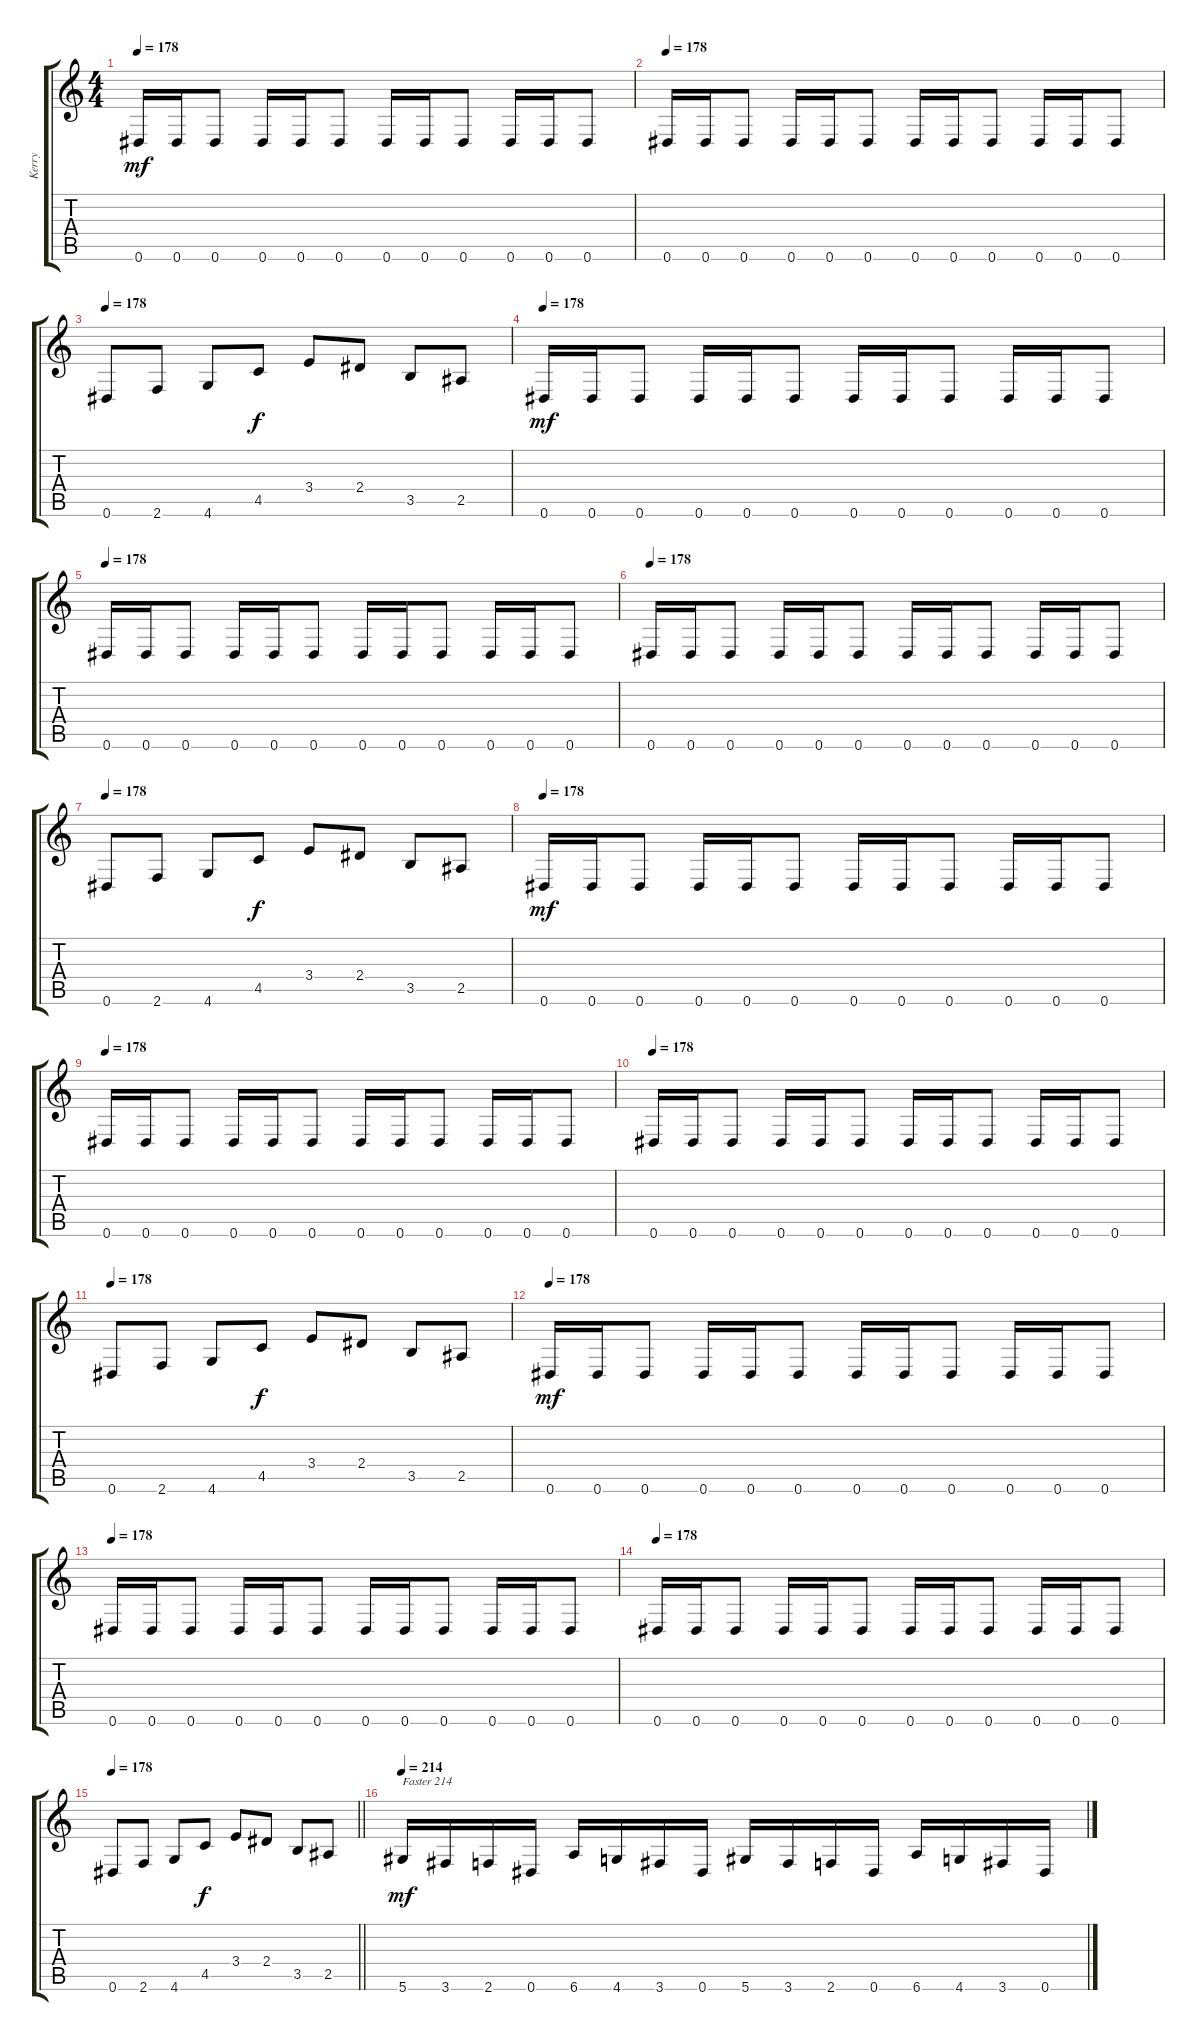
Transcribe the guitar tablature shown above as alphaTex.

\track ("Kerry" "Kerry") {instrument distortionguitar}
\staff {score tabs}
\tuning (Eb4 Bb3 Gb3 Db3 Ab2 Eb2) {hide}
\ts (4 4)
\tempo 178
\clef g2
\ks c
0.6.16{dy mf} 0.6.16 0.6.8 0.6.16 0.6.16 0.6.8 0.6.16 0.6.16 0.6.8 0.6.16 0.6.16 0.6.8 |
\tempo 178
0.6.16 0.6.16 0.6.8 0.6.16 0.6.16 0.6.8 0.6.16 0.6.16 0.6.8 0.6.16 0.6.16 0.6.8 |
\tempo 178
0.6.8 2.6.8 4.6.8 4.5.8{dy f} 3.4.8 2.4.8 3.5.8 2.5.8 |
\tempo 178
0.6.16{dy mf} 0.6.16 0.6.8 0.6.16 0.6.16 0.6.8 0.6.16 0.6.16 0.6.8 0.6.16 0.6.16 0.6.8 |
\tempo 178
0.6.16 0.6.16 0.6.8 0.6.16 0.6.16 0.6.8 0.6.16 0.6.16 0.6.8 0.6.16 0.6.16 0.6.8 |
\tempo 178
0.6.16 0.6.16 0.6.8 0.6.16 0.6.16 0.6.8 0.6.16 0.6.16 0.6.8 0.6.16 0.6.16 0.6.8 |
\tempo 178
0.6.8 2.6.8 4.6.8 4.5.8{dy f} 3.4.8 2.4.8 3.5.8 2.5.8 |
\tempo 178
0.6.16{dy mf} 0.6.16 0.6.8 0.6.16 0.6.16 0.6.8 0.6.16 0.6.16 0.6.8 0.6.16 0.6.16 0.6.8 |
\tempo 178
0.6.16 0.6.16 0.6.8 0.6.16 0.6.16 0.6.8 0.6.16 0.6.16 0.6.8 0.6.16 0.6.16 0.6.8 |
\tempo 178
0.6.16 0.6.16 0.6.8 0.6.16 0.6.16 0.6.8 0.6.16 0.6.16 0.6.8 0.6.16 0.6.16 0.6.8 |
\tempo 178
0.6.8 2.6.8 4.6.8 4.5.8{dy f} 3.4.8 2.4.8 3.5.8 2.5.8 |
\tempo 178
0.6.16{dy mf} 0.6.16 0.6.8 0.6.16 0.6.16 0.6.8 0.6.16 0.6.16 0.6.8 0.6.16 0.6.16 0.6.8 |
\tempo 178
0.6.16 0.6.16 0.6.8 0.6.16 0.6.16 0.6.8 0.6.16 0.6.16 0.6.8 0.6.16 0.6.16 0.6.8 |
\tempo 178
0.6.16 0.6.16 0.6.8 0.6.16 0.6.16 0.6.8 0.6.16 0.6.16 0.6.8 0.6.16 0.6.16 0.6.8 |
\tempo 178
\barLineRight lightlight
0.6.8 2.6.8 4.6.8 4.5.8{dy f} 3.4.8 2.4.8 3.5.8 2.5.8 |
\tempo 214
5.6.16{txt "Faster 214" dy mf} 3.6.16 2.6.16 0.6.16 6.6.16 4.6.16 3.6.16 0.6.16 5.6.16 3.6.16 2.6.16 0.6.16 6.6.16 4.6.16 3.6.16 0.6.16
